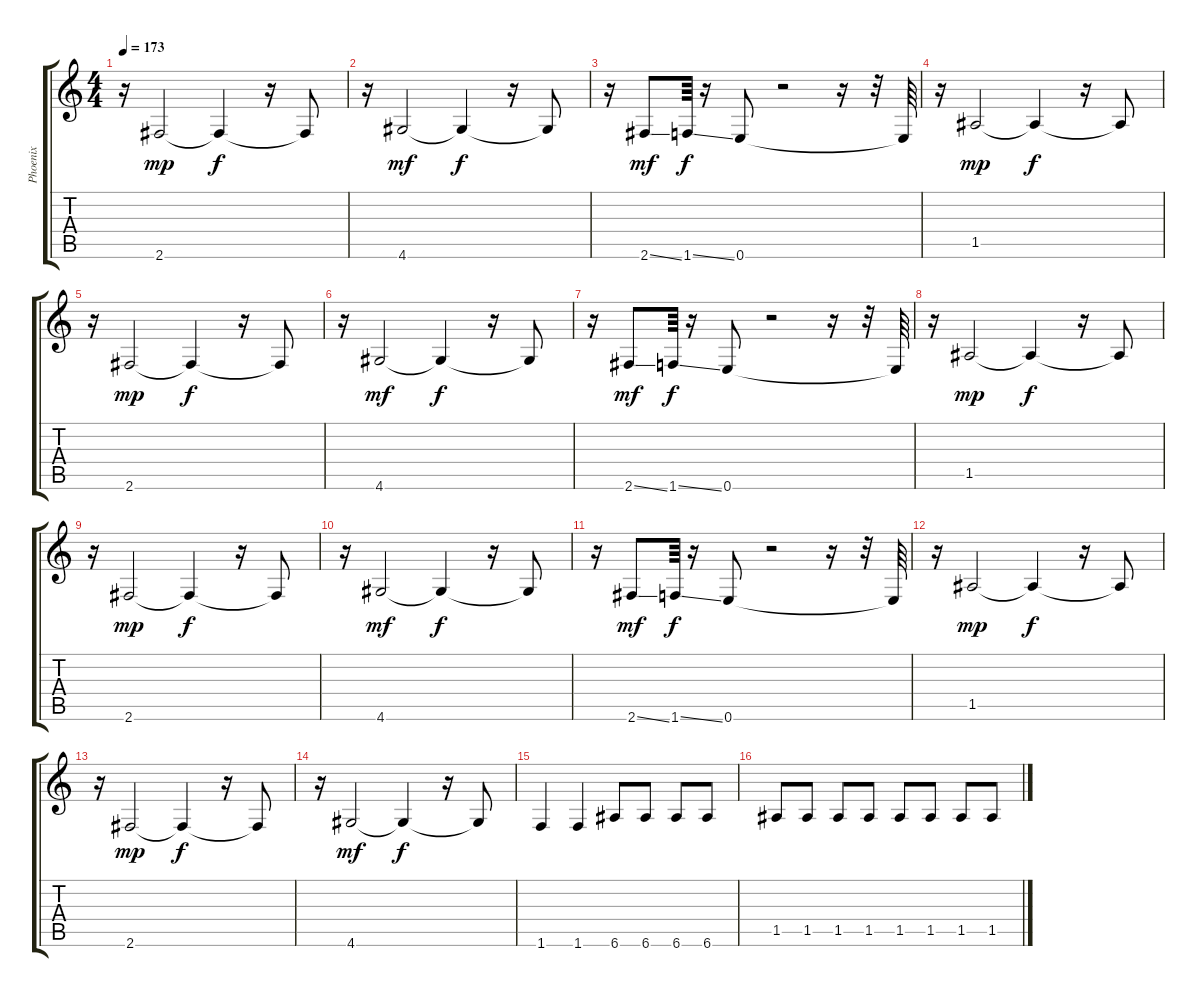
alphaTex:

\track ("Phoenix" "Phoenix") {instrument electricbassfinger}
\staff {score tabs}
\tuning (E4 B3 G3 D3 A2 E2) {hide}
\ts (4 4)
\tempo 173
\clef g2
\ks c
r.16{dy f} 2.6.2{dy mp} 2.6{t}.4{dy f} r.16 2.6{t}.8 |
r.16 4.6.2{dy mf} 4.6{t}.4{dy f} r.16 4.6{t}.8 |
r.16 2.6{ss}.8{dy mf} 1.6{ss}.64{dy f} r.16 0.6.8 r.2 r.16 r.32 0.6{t}.64 |
r.16 1.5.2{dy mp} 1.5{t}.4{dy f} r.16 1.5{t}.8 |
r.16 2.6.2{dy mp} 2.6{t}.4{dy f} r.16 2.6{t}.8 |
r.16 4.6.2{dy mf} 4.6{t}.4{dy f} r.16 4.6{t}.8 |
r.16 2.6{ss}.8{dy mf} 1.6{ss}.64{dy f} r.16 0.6.8 r.2 r.16 r.32 0.6{t}.64 |
r.16 1.5.2{dy mp} 1.5{t}.4{dy f} r.16 1.5{t}.8 |
r.16 2.6.2{dy mp} 2.6{t}.4{dy f} r.16 2.6{t}.8 |
r.16 4.6.2{dy mf} 4.6{t}.4{dy f} r.16 4.6{t}.8 |
r.16 2.6{ss}.8{dy mf} 1.6{ss}.64{dy f} r.16 0.6.8 r.2 r.16 r.32 0.6{t}.64 |
r.16 1.5.2{dy mp} 1.5{t}.4{dy f} r.16 1.5{t}.8 |
r.16 2.6.2{dy mp} 2.6{t}.4{dy f} r.16 2.6{t}.8 |
r.16 4.6.2{dy mf} 4.6{t}.4{dy f} r.16 4.6{t}.8 |
1.6.4 1.6.4 6.6.8 6.6.8 6.6.8 6.6.8 |
1.5.8 1.5.8 1.5.8 1.5.8 1.5.8 1.5.8 1.5.8 1.5.8
